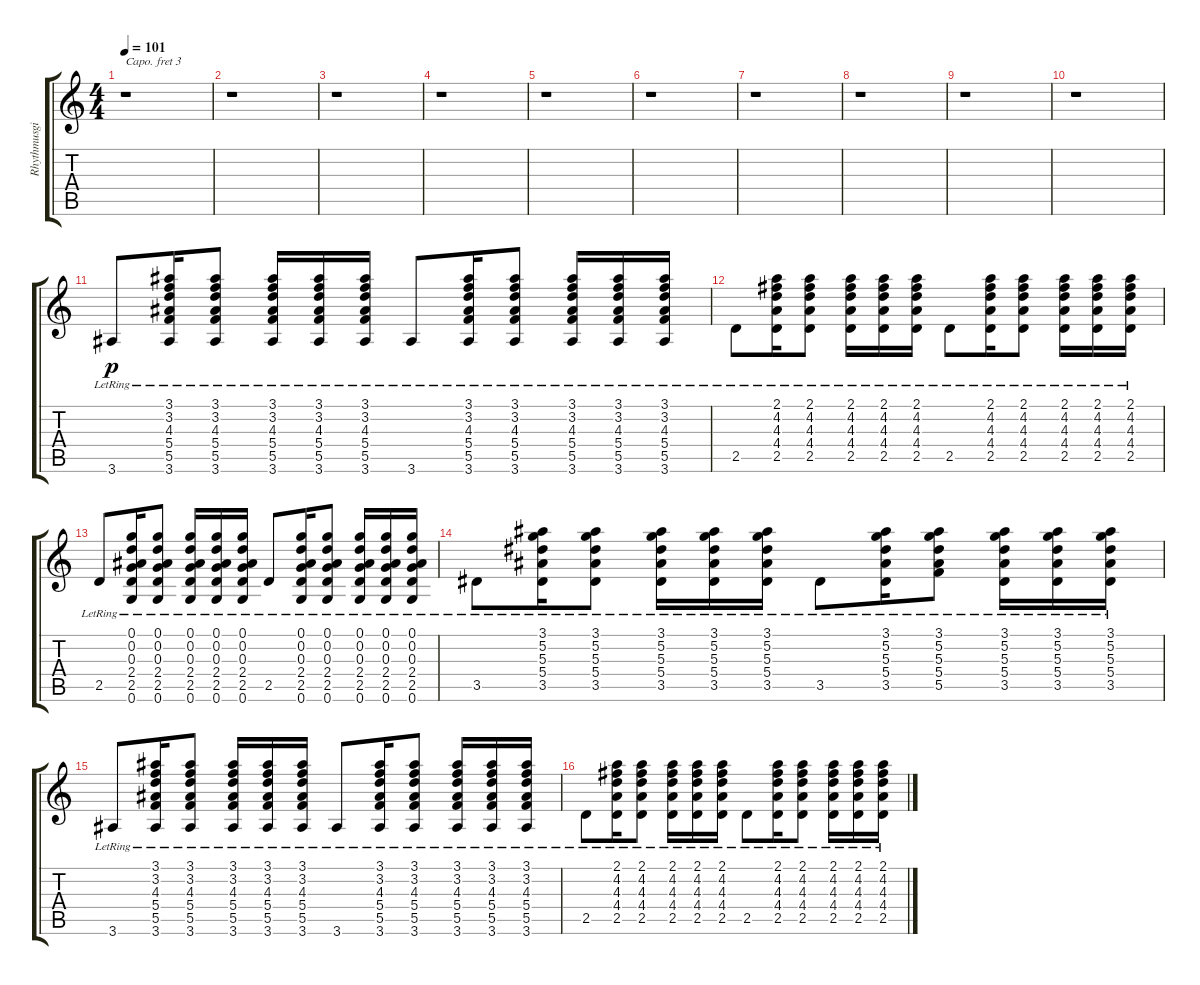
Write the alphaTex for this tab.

\track ("Rhythmusgitarre" "Rhythmusgi") {instrument acousticguitarsteel}
\staff {score tabs}
\capo 3
\tuning (E4 B3 G3 D3 A2 E2) {hide}
\ts (4 4)
\tempo 101
\clef g2
\ks c
r.1{dy p} |
r.1 |
r.1 |
r.1 |
r.1 |
r.1 |
r.1 |
r.1 |
r.1 |
r.1 |
3.6{lr}.8 (3.1{lr} 3.2{lr} 4.3{lr} 5.4{lr} 5.5{lr} 3.6{lr}).16 (3.1{lr} 3.2{lr} 4.3{lr} 5.4{lr} 5.5{lr} 3.6{lr}).8 (3.1{lr} 3.2{lr} 4.3{lr} 5.4{lr} 5.5{lr} 3.6{lr}).16 (3.1{lr} 3.2{lr} 4.3{lr} 5.4{lr} 5.5{lr} 3.6{lr}).16 (3.1{lr} 3.2{lr} 4.3{lr} 5.4{lr} 5.5{lr} 3.6{lr}).16 3.6{lr}.8 (3.1{lr} 3.2{lr} 4.3{lr} 5.4{lr} 5.5{lr} 3.6{lr}).16 (3.1{lr} 3.2{lr} 4.3{lr} 5.4{lr} 5.5{lr} 3.6{lr}).8 (3.1{lr} 3.2{lr} 4.3{lr} 5.4{lr} 5.5{lr} 3.6{lr}).16 (3.1{lr} 3.2{lr} 4.3{lr} 5.4{lr} 5.5{lr} 3.6{lr}).16 (3.1{lr} 3.2{lr} 4.3{lr} 5.4{lr} 5.5{lr} 3.6{lr}).16 |
2.5{lr}.8 (2.1{lr} 4.2{lr} 4.3{lr} 4.4{lr} 2.5{lr}).16 (2.1{lr} 4.2{lr} 4.3{lr} 4.4{lr} 2.5{lr}).8 (2.1{lr} 4.2{lr} 4.3{lr} 4.4{lr} 2.5{lr}).16 (2.1{lr} 4.2{lr} 4.3{lr} 4.4{lr} 2.5{lr}).16 (2.1{lr} 4.2{lr} 4.3{lr} 4.4{lr} 2.5{lr}).16 2.5{lr}.8 (2.1{lr} 4.2{lr} 4.3{lr} 4.4{lr} 2.5{lr}).16 (2.1{lr} 4.2{lr} 4.3{lr} 4.4{lr} 2.5{lr}).8 (2.1{lr} 4.2{lr} 4.3{lr} 4.4{lr} 2.5{lr}).16 (2.1{lr} 4.2{lr} 4.3{lr} 4.4{lr} 2.5{lr}).16 (2.1{lr} 4.2{lr} 4.3{lr} 4.4{lr} 2.5{lr}).16 |
2.5{lr}.8 (0.1{lr} 0.2{lr} 0.3{lr} 2.4{lr} 2.5{lr} 0.6{lr}).16 (0.1{lr} 0.2{lr} 0.3{lr} 2.4{lr} 2.5{lr} 0.6{lr}).8 (0.1{lr} 0.2{lr} 0.3{lr} 2.4{lr} 2.5{lr} 0.6{lr}).16 (0.1{lr} 0.2{lr} 0.3{lr} 2.4{lr} 2.5{lr} 0.6{lr}).16 (0.1{lr} 0.2{lr} 0.3{lr} 2.4{lr} 2.5{lr} 0.6{lr}).16 2.5{lr}.8 (0.1{lr} 0.2{lr} 0.3{lr} 2.4{lr} 2.5{lr} 0.6{lr}).16 (0.1{lr} 0.2{lr} 0.3{lr} 2.4{lr} 2.5{lr} 0.6{lr}).8 (0.1{lr} 0.2{lr} 0.3{lr} 2.4{lr} 2.5{lr} 0.6{lr}).16 (0.1{lr} 0.2{lr} 0.3{lr} 2.4{lr} 2.5{lr} 0.6{lr}).16 (0.1{lr} 0.2{lr} 0.3{lr} 2.4{lr} 2.5{lr} 0.6{lr}).16 |
3.5{lr}.8 (3.1{lr} 5.2{lr} 5.3{lr} 5.4{lr} 3.5{lr}).16 (3.1{lr} 5.2{lr} 5.3{lr} 5.4{lr} 3.5{lr}).8 (3.1{lr} 5.2{lr} 5.3{lr} 5.4{lr} 3.5{lr}).16 (3.1{lr} 5.2{lr} 5.3{lr} 5.4{lr} 3.5{lr}).16 (3.1{lr} 5.2{lr} 5.3{lr} 5.4{lr} 3.5{lr}).16 3.5{lr}.8 (3.1{lr} 5.2{lr} 5.3{lr} 5.4{lr} 3.5{lr}).16 (3.1{lr} 5.2{lr} 5.3{lr} 5.4{lr} 5.5{lr}).8 (3.1{lr} 5.2{lr} 5.3{lr} 5.4{lr} 3.5{lr}).16 (3.1{lr} 5.2{lr} 5.3{lr} 5.4{lr} 3.5{lr}).16 (3.1{lr} 5.2{lr} 5.3{lr} 5.4{lr} 3.5{lr}).16 |
3.6{lr}.8 (3.1{lr} 3.2{lr} 4.3{lr} 5.4{lr} 5.5{lr} 3.6{lr}).16 (3.1{lr} 3.2{lr} 4.3{lr} 5.4{lr} 5.5{lr} 3.6{lr}).8 (3.1{lr} 3.2{lr} 4.3{lr} 5.4{lr} 5.5{lr} 3.6{lr}).16 (3.1{lr} 3.2{lr} 4.3{lr} 5.4{lr} 5.5{lr} 3.6{lr}).16 (3.1{lr} 3.2{lr} 4.3{lr} 5.4{lr} 5.5{lr} 3.6{lr}).16 3.6{lr}.8 (3.1{lr} 3.2{lr} 4.3{lr} 5.4{lr} 5.5{lr} 3.6{lr}).16 (3.1{lr} 3.2{lr} 4.3{lr} 5.4{lr} 5.5{lr} 3.6{lr}).8 (3.1{lr} 3.2{lr} 4.3{lr} 5.4{lr} 5.5{lr} 3.6{lr}).16 (3.1{lr} 3.2{lr} 4.3{lr} 5.4{lr} 5.5{lr} 3.6{lr}).16 (3.1{lr} 3.2{lr} 4.3{lr} 5.4{lr} 5.5{lr} 3.6{lr}).16 |
2.5{lr}.8 (2.1{lr} 4.2{lr} 4.3{lr} 4.4{lr} 2.5{lr}).16 (2.1{lr} 4.2{lr} 4.3{lr} 4.4{lr} 2.5{lr}).8 (2.1{lr} 4.2{lr} 4.3{lr} 4.4{lr} 2.5{lr}).16 (2.1{lr} 4.2{lr} 4.3{lr} 4.4{lr} 2.5{lr}).16 (2.1{lr} 4.2{lr} 4.3{lr} 4.4{lr} 2.5{lr}).16 2.5{lr}.8 (2.1{lr} 4.2{lr} 4.3{lr} 4.4{lr} 2.5{lr}).16 (2.1{lr} 4.2{lr} 4.3{lr} 4.4{lr} 2.5{lr}).8 (2.1{lr} 4.2{lr} 4.3{lr} 4.4{lr} 2.5{lr}).16 (2.1{lr} 4.2{lr} 4.3{lr} 4.4{lr} 2.5{lr}).16 (2.1{lr} 4.2{lr} 4.3{lr} 4.4{lr} 2.5{lr}).16
